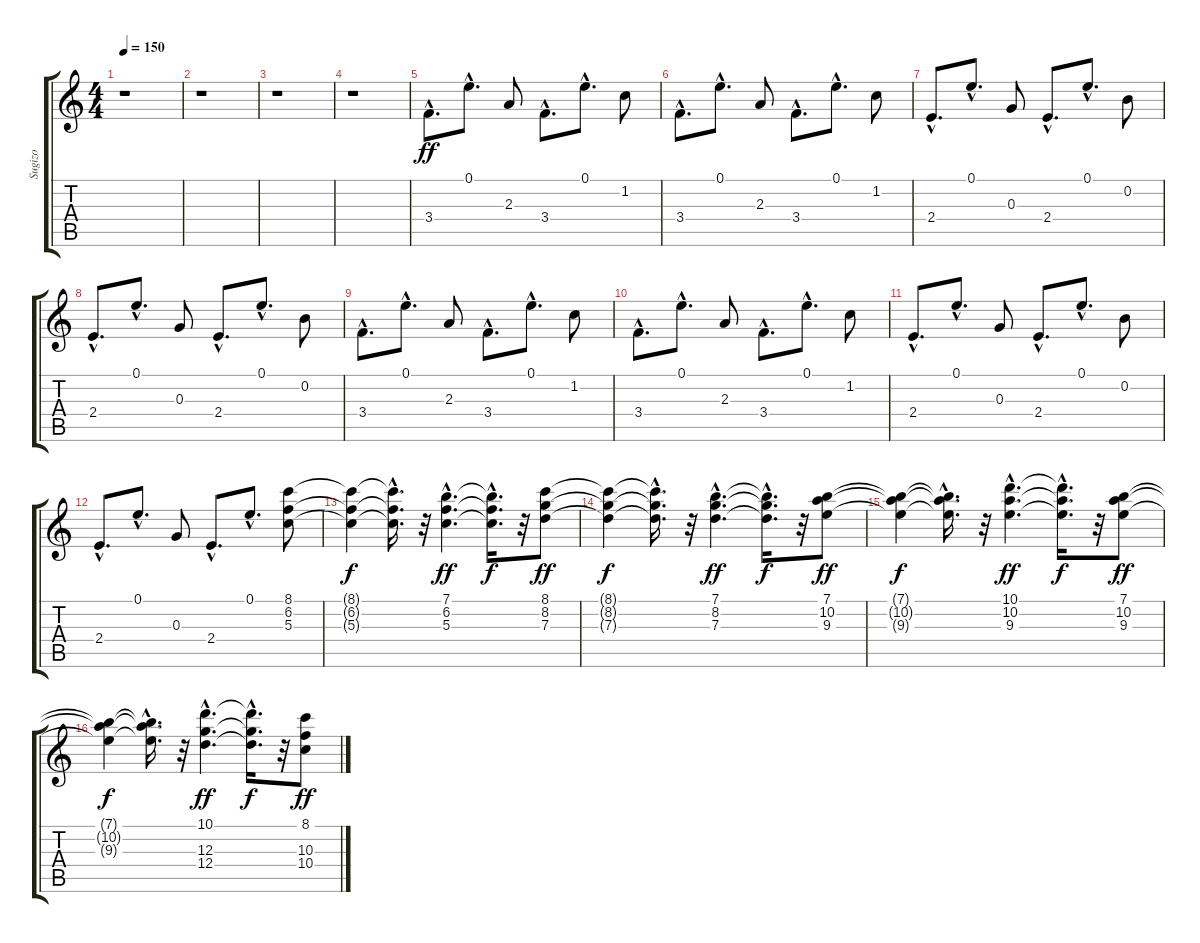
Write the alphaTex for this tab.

\track ("Sugizo" "Sugizo") {instrument overdrivenguitar}
\staff {score tabs}
\tuning (E4 B3 G3 D3 A2 E2) {hide}
\ts (4 4)
\tempo 150
\clef g2
\ks c
r.1{dy f} |
r.1 |
r.1 |
r.1 |
3.4{hac}.8{d dy ff} 0.1{hac}.8{d} 2.3.8 3.4{hac}.8{d} 0.1{hac}.8{d} 1.2.8 |
3.4{hac}.8{d} 0.1{hac}.8{d} 2.3.8 3.4{hac}.8{d} 0.1{hac}.8{d} 1.2.8 |
2.4{hac}.8{d} 0.1{hac}.8{d} 0.3.8 2.4{hac}.8{d} 0.1{hac}.8{d} 0.2.8 |
2.4{hac}.8{d} 0.1{hac}.8{d} 0.3.8 2.4{hac}.8{d} 0.1{hac}.8{d} 0.2.8 |
3.4{hac}.8{d} 0.1{hac}.8{d} 2.3.8 3.4{hac}.8{d} 0.1{hac}.8{d} 1.2.8 |
3.4{hac}.8{d} 0.1{hac}.8{d} 2.3.8 3.4{hac}.8{d} 0.1{hac}.8{d} 1.2.8 |
2.4{hac}.8{d} 0.1{hac}.8{d} 0.3.8 2.4{hac}.8{d} 0.1{hac}.8{d} 0.2.8 |
2.4{hac}.8{d} 0.1{hac}.8{d} 0.3.8 2.4{hac}.8{d} 0.1{hac}.8{d} (8.1 6.2 5.3).8 |
(8.1{t} 6.2{t} 5.3{t}).4{dy f} (8.1{hac t} 6.2{hac t} 5.3{hac t}).16{d} r.32 (7.1{hac} 6.2{hac} 5.3{hac}).4{d dy ff} (7.1{hac t} 6.2{hac t} 5.3{hac t}).16{d dy f} r.32 (8.1 8.2 7.3).8{dy ff} |
(8.1{t} 8.2{t} 7.3{t}).4{dy f} (8.1{hac t} 8.2{hac t} 7.3{hac t}).16{d} r.32 (7.1{hac} 8.2{hac} 7.3{hac}).4{d dy ff} (7.1{hac t} 8.2{hac t} 7.3{hac t}).16{d dy f} r.32 (7.1 10.2 9.3).8{dy ff} |
(7.1{t} 10.2{t} 9.3{t}).4{dy f} (7.1{hac t} 10.2{hac t} 9.3{hac t}).16{d} r.32 (10.1{hac} 10.2{hac} 9.3{hac}).4{d dy ff} (10.1{hac t} 10.2{hac t} 9.3{hac t}).16{d dy f} r.32 (7.1 10.2 9.3).8{dy ff} |
(7.1{t} 10.2{t} 9.3{t}).4{dy f} (7.1{hac t} 10.2{hac t} 9.3{hac t}).16{d} r.32 (10.1{hac} 12.3{hac} 12.4{hac}).4{d dy ff} (10.1{hac t} 12.3{hac t} 12.4{hac t}).16{d dy f} r.32 (8.1 10.3 10.4).8{dy ff}
